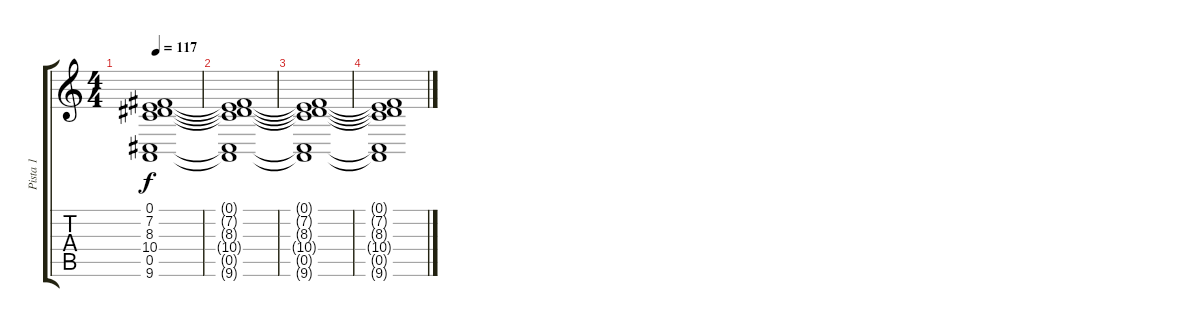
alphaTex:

\track ("Pista 1" "Pista 1") {instrument stringensemble2}
\staff {score tabs}
\tuning (E4 B3 G3 D3 A2 E2) {hide}
\ts (4 4)
\tempo 117
\clef g2
\ks c
(0.1{t} 7.2{t} 8.3{t} 10.4{t} 0.5{t} 9.6{t}).1{dy f volume 0} |
(0.1{t} 7.2{t} 8.3{t} 10.4{t} 0.5{t} 9.6{t}).1 |
(0.1{t} 7.2{t} 8.3{t} 10.4{t} 0.5{t} 9.6{t}).1 |
(0.1{t} 7.2{t} 8.3{t} 10.4{t} 0.5{t} 9.6{t}).1
